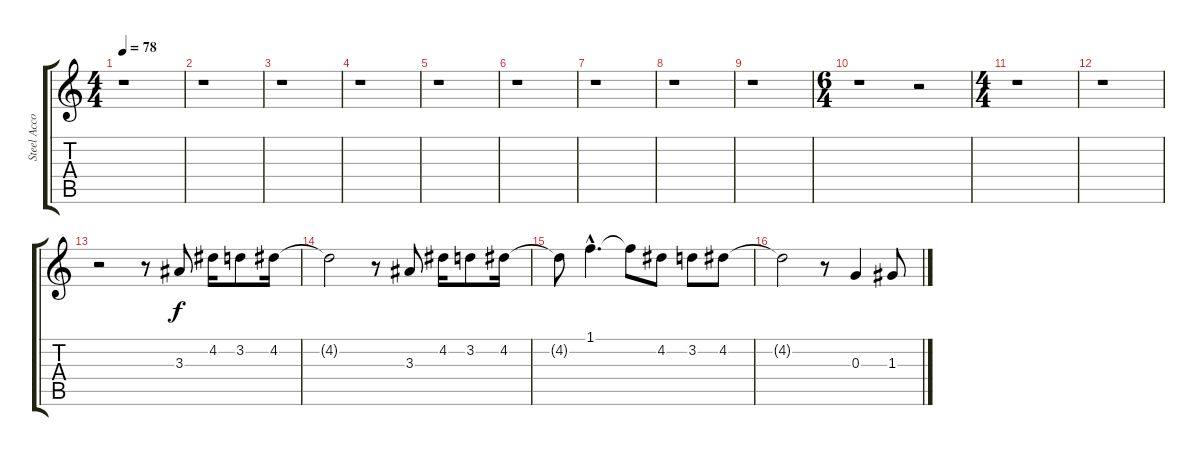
\track ("Steel Accoustic" "Steel Acco") {instrument acousticguitarsteel}
\staff {score tabs}
\tuning (E4 B3 G3 D3 A2 E2) {hide}
\ts (4 4)
\tempo 78
\clef g2
\ks c
r.1{dy ff} |
r.1 |
r.1 |
r.1 |
r.1 |
r.1 |
r.1 |
r.1 |
r.1 |
\ts (6 4)
r.1 r.2 |
\ts (4 4)
r.1 |
r.1 |
r.2 r.8 3.3.8{dy f} 4.2.16 3.2.8 4.2.16 |
4.2{t}.2 r.8 3.3.8 4.2.16 3.2.8 4.2.16 |
4.2{t}.8 1.1{hac}.4{d} 1.1{t}.8 4.2.8 3.2.8 4.2.8 |
4.2{t}.2 r.8 0.3.4 1.3.8
